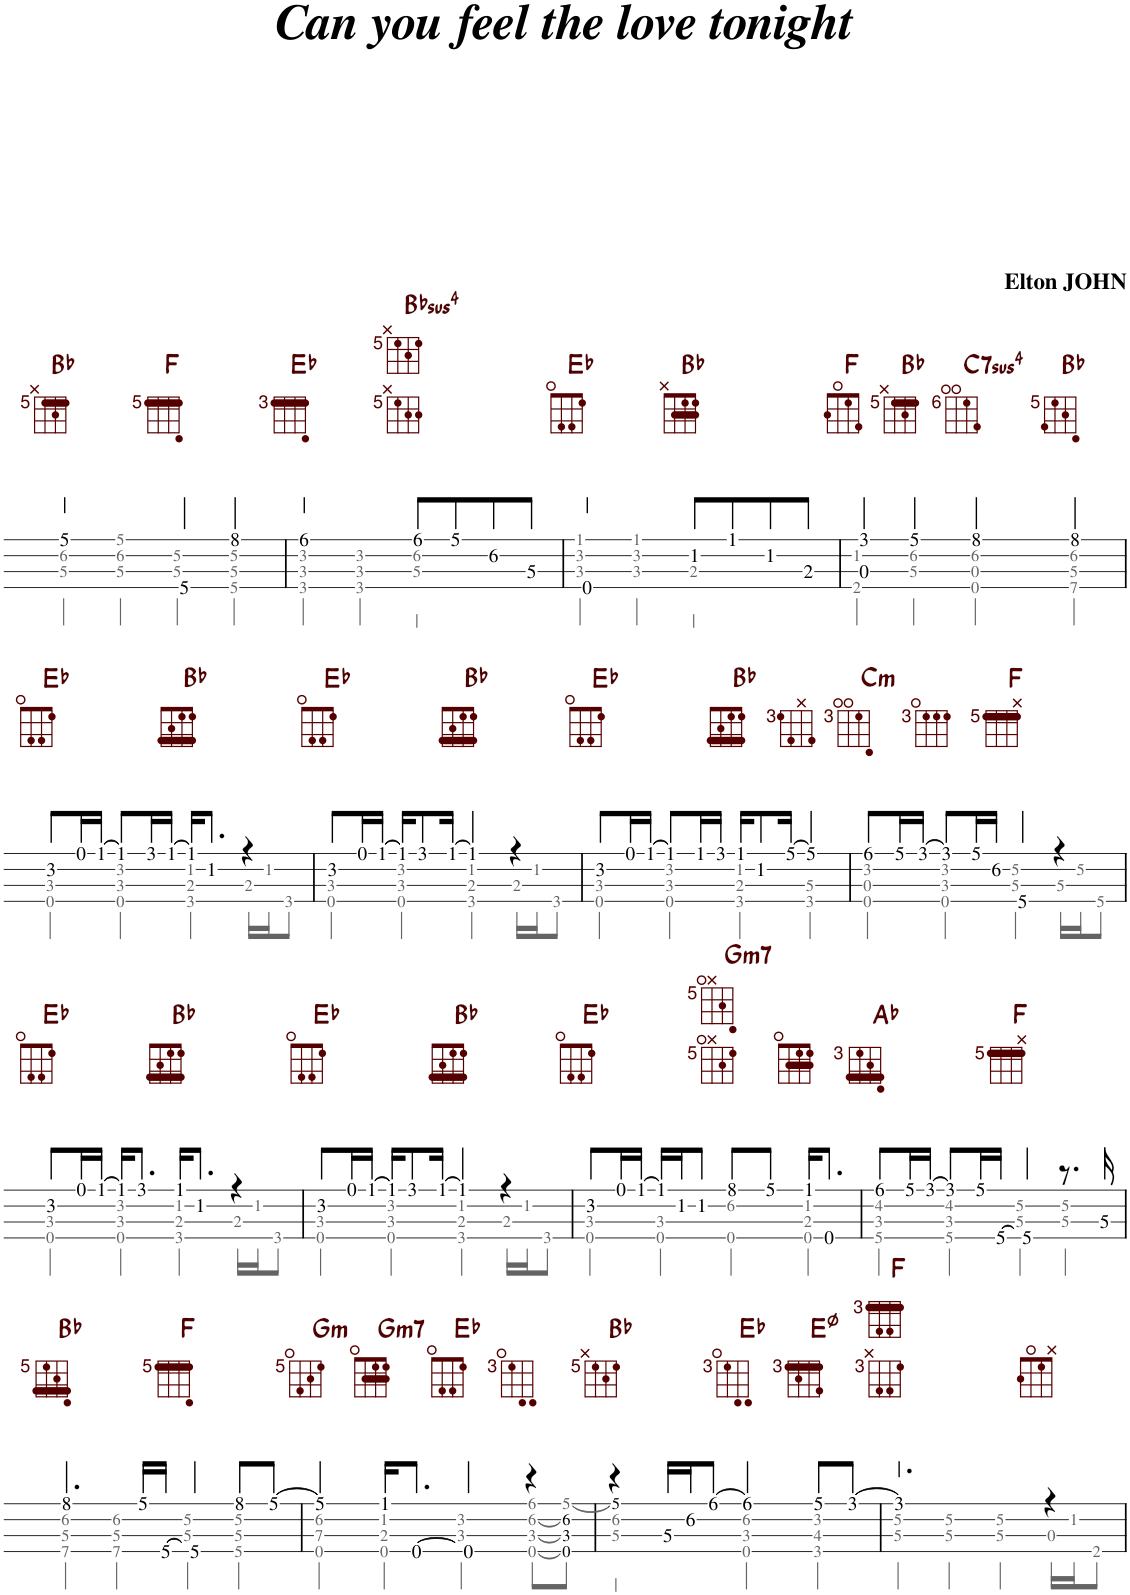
**kern	**harte
*part1	*part1
*staff1	*
*I"Ukulélé [Tablature]	*
*stria4	*
*k[]	*
*M4/4	*
=1	=1
*^	*
2dd/	4f!i\ 4a#!i\	Bb:maj
.	4f!i\ 4a#!i\ 4dd!i\	.
4cc/	4f!i\ 4a!i\	F:maj
4ff/	4cc!i\ 4f!i\ 4a!i\	.
=2	=2	=2
2ee-/	4b-!i\ 4e-!i\ 4g!i\	Eb:maj
.	4b-!i\ 4e-!i\ 4g!i\	.
!	!	!LO:H:kt=4
8ee-/L	2f!i\ 2b-!i\	Bb:sus4
8dd/	.	.
8b-/	.	.
8f/J	.	.
=3	=3	=3
2g/	4e-!i\ 4g!i\ 4b-!i\	Eb:maj
.	4e-!i\ 4g!i\ 4b-!i\	.
8f/L	2d!i\	Bb:maj
8b-/	.	.
8f/	.	.
8d/J	.	.
=4	=4	=4
4c/ 4cc/	4a!i\ 4f!i\	F:maj
4dd/	4f!i\ 4a#!i\	Bb:maj
!	!	!LO:H:kt=74
4ff/	4g!i\ 4c!i\ 4a#!i\	C:sus4(7)
4ff/	4dd!i\ 4f!i\ 4a#!i\	Bb:maj
!!LO:LB:g=z	!!
=5	=5	=5
8g/L	4g!i\ 4e-!i\	Eb:maj
16a/L	.	.
[16b-/JJ	.	.
8b-/L]	4g!i\ 4e-!i\ 4g!i\	.
16cc/L	.	.
[16b-/JJ	.	.
16b-/KL]	4b-!i\ 4d!i\ 4f!i\	Bb:maj
8.f/J	.	.
4r	16d!i\LL	.
.	16f!i\J	.
.	8b-!i\J	.
=6	=6	=6
8g/L	4g!i\ 4e-!i\	Eb:maj
16a/L	.	.
[16b-/JJ	.	.
16b-/KL]	4g!i\ 4e-!i\ 4g!i\	.
8cc/	.	.
[16b-/Jk	.	.
4b-/]	4b-!i\ 4d!i\ 4f!i\	Bb:maj
4r	16d!i\LL	.
.	16f!i\J	.
.	8b-!i\J	.
=7	=7	=7
*	*	*
8g/L	4g!i\ 4e-!i\	Eb:maj
16a/L	.	.
[16b-/JJ	.	.
8b-/L]	4g!i\ 4e-!i\ 4g!i\	.
16b-/L	.	.
16cc/JJ	.	.
16b-/KL	4b-!i\ 4d!i\ 4f!i\	Bb:maj
8f/	.	.
[16dd/Jk	.	.
4dd/]	4b-!i\ 4f!i\	.
=8	=8	=8
!	!	!LO:H:kt=m
8ee-/L	4g!i\ 4c!i\ 4g!i\	C:min
16dd/L	.	.
[16cc/JJ	.	.
8cc/L]	4g!i\ 4d#!i\ 4g!i\	.
16dd/L	.	.
16b-/JJ	.	.
4cc/	4f!i\ 4a!i\	F:maj
4r	16f!i\LL	.
.	16a!i\J	.
.	8cc!i\J	.
!!LO:LB:g=z	!!
=9	=9	=9
*	*	*
8g/L	4g!i\ 4e-!i\	Eb:maj
16a/L	.	.
[16b-/JJ	.	.
16b-/KL]	4g!i\ 4e-!i\ 4g!i\	.
8.cc/J	.	.
16b-/KL	4b-!i\ 4d!i\ 4f!i\	Bb:maj
8.f/J	.	.
4r	16d!i\LL	.
.	16f!i\J	.
.	8b-!i\J	.
=10	=10	=10
8g/L	4g!i\ 4e-!i\	Eb:maj
16a/L	.	.
[16b-/JJ	.	.
16b-/KL]	4g!i\ 4e-!i\ 4g!i\	.
8cc/	.	.
[16b-/Jk	.	.
4b-/]	4b-!i\ 4d!i\ 4f!i\	Bb:maj
4r	16d!i\LL	.
.	16f!i\J	.
.	8b-!i\J	.
=11	=11	=11
*	*	*
8g/L	4g!i\ 4e-!i\	Eb:maj
16a/L	.	.
[16b-/JJ	.	.
16b-/LL]	4g!i\ 4e-!i\	.
16f/J	.	.
8f/J	.	.
!	!	!LO:H:kt=m7
8ff/L	4g!i\ 4b-!i\	G:min7
8dd/J	.	.
16b-/KL	4g!i\ 4d!i\ 4f!i\	.
8.g/J	.	.
=12	=12	=12
8ee-/L	4cc!i\ 4e-!i\ 4g#!i\	Ab:maj
16dd/L	.	.
[16cc/JJ	.	.
8cc/L]	4cc!i\ 4e-!i\ 4g#!i\	.
16dd/L	.	.
[16cc/JJ	.	.
4cc/]	4f!i\ 4a!i\	F:maj
8.r	4f!i\ 4a!i\	.
16f/	.	.
!!LO:LB:g=z	!!
=13	=13	=13
4.ff/	4dd!i\ 4f!i\ 4b-!i\	Bb:maj
.	4dd!i\ 4f!i\ 4b-!i\	.
16dd/LL	.	.
[16cc/JJ	.	.
4cc/]	4f!i\ 4a!i\	F:maj
8ff/L	4cc!i\ 4f!i\ 4a!i\	.
[8dd/J	.	.
=14	=14	=14
!	!	!LO:H:kt=m
4dd/]	4g!i\ 4g!i\ 4a#!i\	G:min
!	!	!LO:H:kt=m7
16b-/KL	4g!i\ 4d!i\ 4f!i\	G:min7
[8.g/J	.	.
4g/]	4d#!i\ 4g!i\	Eb:maj
4r	[8g!i\ [8d#!i\ [8b-!i\ 8ee-!i\L	.
.	8g!\] 8e-!\] 8b-!\] [8dd!i\J	.
=15	=15	=15
4r	2f!i\ 2b-!i\ 2dd!\]	Bb:maj
16f/LL	.	.
16b-/J	.	.
[8ee-/J	.	.
4ee-/]	4g!i\ 4d#!i\ 4a#!i\	Eb:maj
8dd/L	4b-!i\ 4e!i\ 4g!i\	E:hdim7
[8cc/J	.	.
=16	=16	=16
2.cc/]	4f!i\ 4a!i\	F:maj
.	4f!i\ 4a!i\	.
.	4f!i\ 4a!i\	.
4r	16c!i\LL	.
.	16f!i\J	.
.	8a!i\J	.
*v	*v	*
=	=
*-	*-
